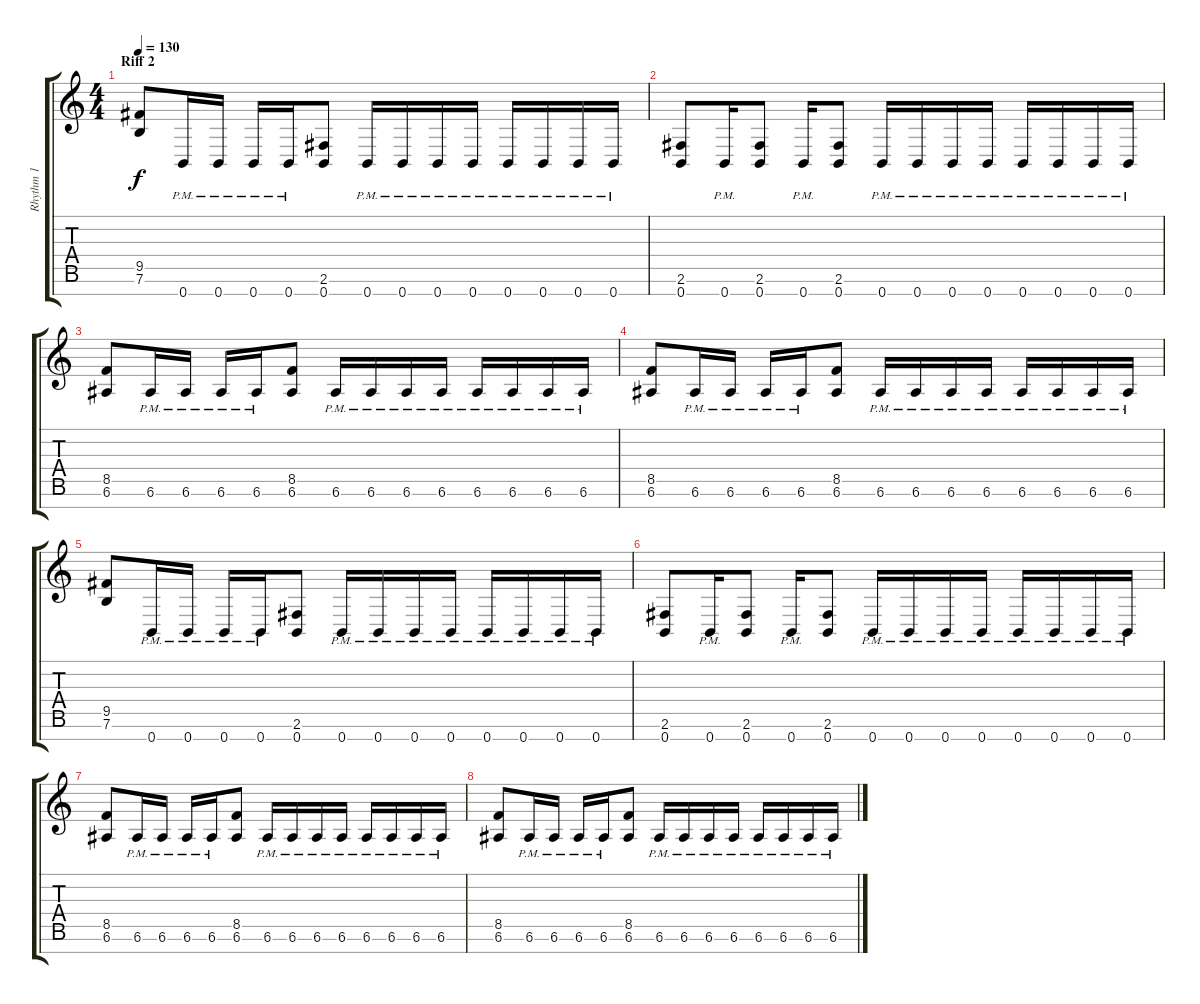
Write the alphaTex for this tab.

\track ("Rhythm 1" "Rhythm 1") {instrument distortionguitar}
\staff {score tabs}
\tuning (E4 B3 G3 D3 A2 E2 B1) {hide}
\ts (4 4)
\section ("" "Riff 2")
\tempo 130
\clef g2
\ks c
(9.5 7.6).8{dy f} 0.7{pm}.16 0.7{pm}.16 0.7{pm}.16 0.7{pm}.16 (2.6 0.7).8 0.7{pm}.16 0.7{pm}.16 0.7{pm}.16 0.7{pm}.16 0.7{pm}.16 0.7{pm}.16 0.7{pm}.16 0.7{pm}.16 |
(2.6 0.7).8 0.7{pm}.16 (2.6 0.7).8 0.7{pm}.16 (2.6 0.7).8 0.7{pm}.16 0.7{pm}.16 0.7{pm}.16 0.7{pm}.16 0.7{pm}.16 0.7{pm}.16 0.7{pm}.16 0.7{pm}.16 |
(8.5 6.6).8 6.6{pm}.16 6.6{pm}.16 6.6{pm}.16 6.6{pm}.16 (8.5 6.6).8 6.6{pm}.16 6.6{pm}.16 6.6{pm}.16 6.6{pm}.16 6.6{pm}.16 6.6{pm}.16 6.6{pm}.16 6.6{pm}.16 |
(8.5 6.6).8 6.6{pm}.16 6.6{pm}.16 6.6{pm}.16 6.6{pm}.16 (8.5 6.6).8 6.6{pm}.16 6.6{pm}.16 6.6{pm}.16 6.6{pm}.16 6.6{pm}.16 6.6{pm}.16 6.6{pm}.16 6.6{pm}.16 |
(9.5 7.6).8 0.7{pm}.16 0.7{pm}.16 0.7{pm}.16 0.7{pm}.16 (2.6 0.7).8 0.7{pm}.16 0.7{pm}.16 0.7{pm}.16 0.7{pm}.16 0.7{pm}.16 0.7{pm}.16 0.7{pm}.16 0.7{pm}.16 |
(2.6 0.7).8 0.7{pm}.16 (2.6 0.7).8 0.7{pm}.16 (2.6 0.7).8 0.7{pm}.16 0.7{pm}.16 0.7{pm}.16 0.7{pm}.16 0.7{pm}.16 0.7{pm}.16 0.7{pm}.16 0.7{pm}.16 |
(8.5 6.6).8 6.6{pm}.16 6.6{pm}.16 6.6{pm}.16 6.6{pm}.16 (8.5 6.6).8 6.6{pm}.16 6.6{pm}.16 6.6{pm}.16 6.6{pm}.16 6.6{pm}.16 6.6{pm}.16 6.6{pm}.16 6.6{pm}.16 |
(8.5 6.6).8 6.6{pm}.16 6.6{pm}.16 6.6{pm}.16 6.6{pm}.16 (8.5 6.6).8 6.6{pm}.16 6.6{pm}.16 6.6{pm}.16 6.6{pm}.16 6.6{pm}.16 6.6{pm}.16 6.6{pm}.16 6.6{pm}.16
